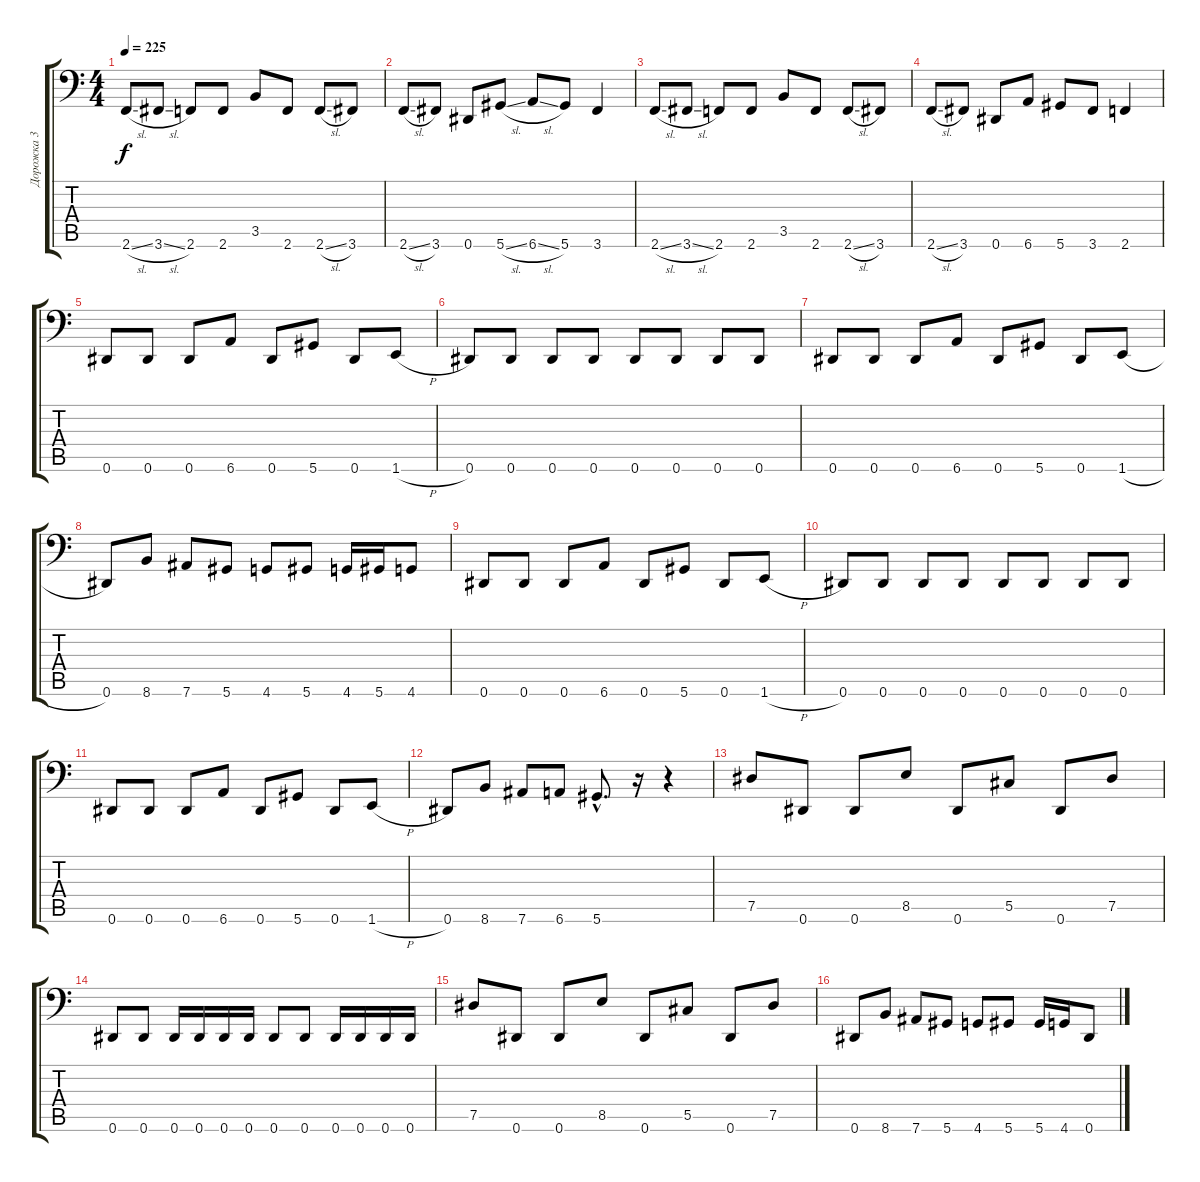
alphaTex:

\track ("Дорожка 3" "Дорожка 3") {instrument electricbasspick}
\staff {score tabs}
\tuning (Eb3 Bb2 Gb2 Db2 Ab1 Eb1) {hide}
\ts (4 4)
\tempo 225
\clef f4
\ks c
2.6{sl}.8{dy f} 3.6{sl}.8 2.6.8 2.6.8 3.5.8 2.6.8 2.6{sl}.8 3.6.8 |
2.6{sl}.8 3.6.8 0.6.8 5.6{sl}.8 6.6{sl}.8 5.6.8 3.6.4 |
2.6{sl}.8 3.6{sl}.8 2.6.8 2.6.8 3.5.8 2.6.8 2.6{sl}.8 3.6.8 |
2.6{sl}.8 3.6.8 0.6.8 6.6.8 5.6.8 3.6.8 2.6.4 |
0.6.8 0.6.8 0.6.8 6.6.8 0.6.8 5.6.8 0.6.8 1.6{h}.8 |
0.6.8 0.6.8 0.6.8 0.6.8 0.6.8 0.6.8 0.6.8 0.6.8 |
0.6.8 0.6.8 0.6.8 6.6.8 0.6.8 5.6.8 0.6.8 1.6{h}.8 |
0.6.8 8.6.8 7.6.8 5.6.8 4.6.8 5.6.8 4.6.16 5.6.16 4.6.8 |
0.6.8 0.6.8 0.6.8 6.6.8 0.6.8 5.6.8 0.6.8 1.6{h}.8 |
0.6.8 0.6.8 0.6.8 0.6.8 0.6.8 0.6.8 0.6.8 0.6.8 |
0.6.8 0.6.8 0.6.8 6.6.8 0.6.8 5.6.8 0.6.8 1.6{h}.8 |
0.6.8 8.6.8 7.6.8 6.6.8 5.6{hac}.8{d} r.16 r.4 |
7.5.8 0.6.8 0.6.8 8.5.8 0.6.8 5.5.8 0.6.8 7.5.8 |
0.6.8 0.6.8 0.6.16 0.6.16 0.6.16 0.6.16 0.6.8 0.6.8 0.6.16 0.6.16 0.6.16 0.6.16 |
7.5.8 0.6.8 0.6.8 8.5.8 0.6.8 5.5.8 0.6.8 7.5.8 |
0.6.8 8.6.8 7.6.8 5.6.8 4.6.8 5.6.8 5.6.16 4.6.16 0.6.8
